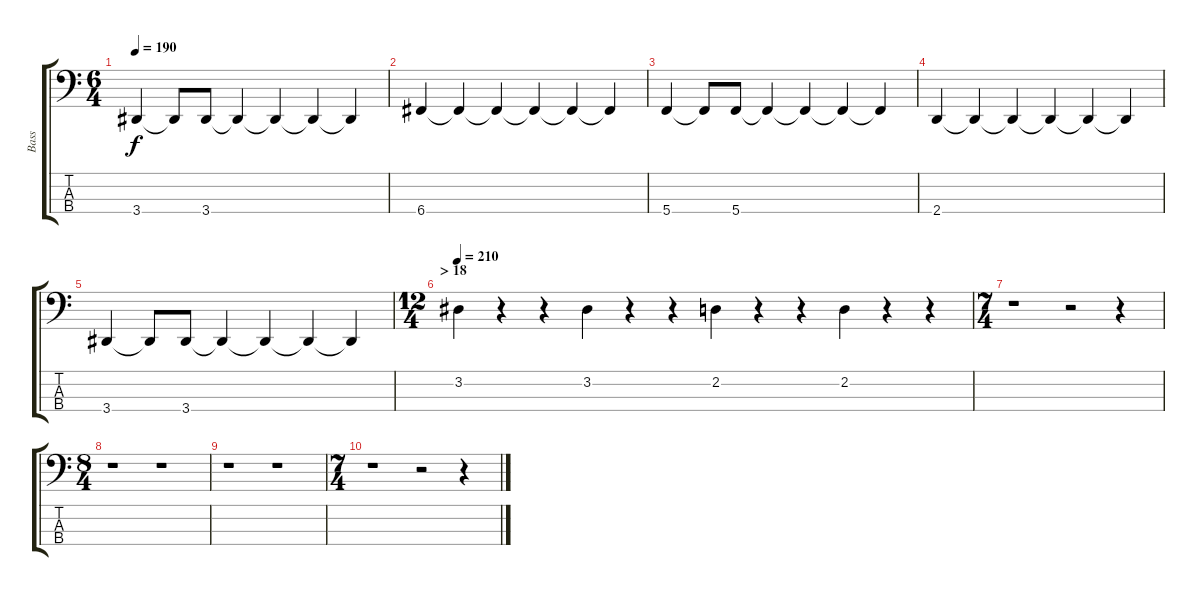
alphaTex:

\track ("Bass" "Bass") {instrument electricbassfinger}
\staff {score tabs}
\tuning (F2 C2 G1 C1) {hide}
\ts (6 4)
\tempo 190
\clef f4
\ks c
3.4.4{dy f} 3.4{t}.8 3.4.8 3.4{t}.4 3.4{t}.4 3.4{t}.4 3.4{t}.4 |
6.4.4 6.4{t}.4 6.4{t}.4 6.4{t}.4 6.4{t}.4 6.4{t}.4 |
5.4.4 5.4{t}.8 5.4.8 5.4{t}.4 5.4{t}.4 5.4{t}.4 5.4{t}.4 |
2.4.4 2.4{t}.4 2.4{t}.4 2.4{t}.4 2.4{t}.4 2.4{t}.4 |
3.4.4 3.4{t}.8 3.4.8 3.4{t}.4 3.4{t}.4 3.4{t}.4 3.4{t}.4 |
\ts (12 4)
\section ("" "> 18")
\tempo 210
3.2.4 r.4 r.4 3.2.4 r.4 r.4 2.2.4 r.4 r.4 2.2.4 r.4 r.4 |
\ts (7 4)
r.1 r.2 r.4 |
\ts (8 4)
r.1 r.1 |
r.1 r.1 |
\ts (7 4)
r.1 r.2 r.4
